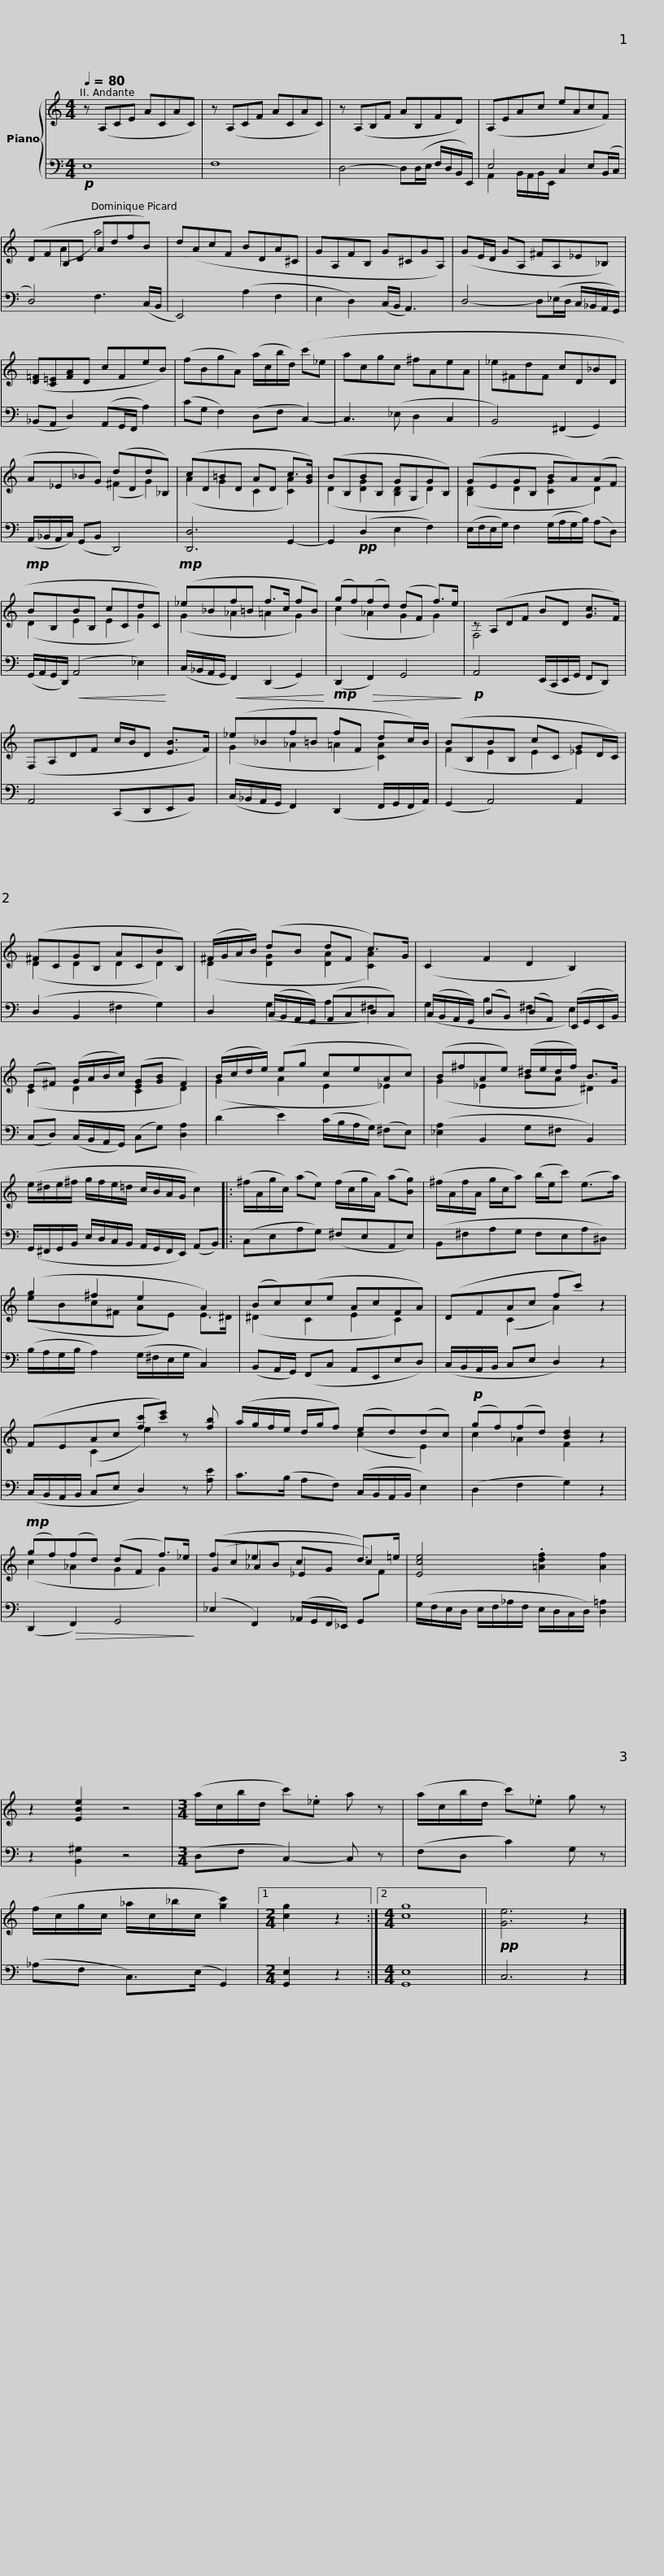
X:1
%%score { ( 1 4 ) | ( 2 3 ) }
L:1/8
Q:1/4=80
M:4/4
I:linebreak $
K:C
V:1 treble
V:4 treble
V:2 bass
V:3 bass
V:1
 z (A,CE ACAC) | z (A,CF ACAC) | z (A,B,F AB,FD) | (A,EAc eAcF) | (DFB,D AdfB) |$ %5
 (dAcF BDA^C | GA,FB, G^CGA,) | (GE/D/ GA, ^FA,_E_B,) | ([D=F][C=E][FA]D cFeB) |$ (fBgA) (a/c/b/d/) (c'_e | %10
 acgc ^fAeA | _e^FdF cD_BD | A_E_BG) (dDd_B,) | (cD=BD AD c>[GB]) |$ (BB,BB, GG,GB,) | %15
 (GEGB, BA)(AF |!mp! BB,BB, cCdC) |!mp! (_e_Bf=B f>c fB) |$ (gf)(fd) (dF f>)e | z (A,DF BD [Gc]>F) | %20
 (F,A,DF c/B/D [EB]>F) | (_e_Bf=B fF dc/)B/ |$ (BB,BB, cC GD/C/) | (^FCGB, ACBB,) |$ (^F/G/A/B/) (dB dF c>)G | %25
 (C2 F2 D2 B,2) | (E^F) (G/A/B/c/) ([EG][GB] F2) |$ (B/c/d/e/) (eg ceAc) | (B^fAe) (^d/e/d/f/) B>G | (e/^d/e/^f/ g/f/e/=d/ c/B/A/G/ c2) |:$ %30
 (^f/A/g/c/) (ae) (f/c/g/A/) (a[Bg]) | (^f/A/f/A/ g/c/a) (b/e/c') (e>a) | (g2 ^f2 e2 A2) | (Bc)(ce AcFA) |$ (DFAc fc') z2 | %35
 (FEAc [fc'][c'e']) z [fb] | (a/g/f/e/ d/g/f) (ed)(dc) |!p! (gf)(fd) [Bd]2 z2 |!mp! (gf)(fd) (dF f>)_e |$ (fc_eB cG d>)=e | %40
 [Ece]4 .[!courtesy!=Adf]2 [Af]2 | z2 [EBe]2 z4 |[M:3/4] (a/c/b/d/ c')._e a z |$ (a/c/b/d/ c')._e g z | (f/c/g/c/ _a/c/_b/c/ [gc']2) |1 %45
[M:2/4] [cg]2 z2 :|2[M:4/4] [cg]8 ||!pp! [Ge]6 z2 |] %48
V:2
!p! E,8 | F,8 | D,4- D,(D,/E,/ F,/D,/B,,/E,,/) | E,4 C,2 E,(B,,/C,/ | D,4) F,3 (C,/B,,/ |$ %5
 E,,4) (A,2 F,2 | E,2 D,2) (C,/B,,/ A,,3) | D,4- D,(_E,/D,/ C,/_B,,/A,,/G,,/) | (_B,,A,, D,2) (A,,G,,/F,,/ A,2) |$ (CG, F,2) (D,F, C,2-) | %10
 C,3 (_E, D,2 C,2 | B,,4) (^F,,2 G,,2) | (A,,/_B,,/A,,/C,/) (G,,B,, D,,4) | [D,,D,]6 G,,2- |$ G,,2!pp! (D,2 E,2 F,2) | %15
 (E,/F,/E,/G,/) F,2 (G,/A,/G,/B,/) (A,D,) | (G,,/A,,/G,,/D,,/)!<(! (A,,4 _E,2)!<)! | (C,/_B,,/A,,/G,,/!<(! F,,2) (D,,2 G,,2)!<)! |$!mp! (D,,2!>(! F,,2) G,,4!>)! |!p! A,,4 (E,,/C,,/E,,/G,,/ F,,D,,) | %20
 A,,4 (C,,D,,E,,B,,) | (C,/_B,,/A,,/G,,/ F,,2) (D,,2 F,,/G,,/F,,/A,,/) |$ (G,,2 A,,4) A,,2 | (D,2 B,,2 ^F,2 G,2) |$ D,2 (C,/B,,/A,,/G,,/) (A,,C,D,C,) | %25
 (C,/B,,/A,,/G,,/) (D,B,,) (D,A,,) (E,,/G,,/E,,/B,,/) | (C,D,) (C,/B,,/A,,/G,,/) (C,G,) [D,A,]2 |$ (D2 E2) (C/B,/A,/G,/) (^F,E,) | ([_E,A,]2 B,,2 G,^F, B,,2) | (G,,/^F,,/G,,/B,,/ E,/D,/C,/B,,/ A,,/G,,/F,,/E,,/) (A,,B,,) |:$ %30
 (C,E,A,G,) (^F,E,A,,E,) | (B,,^F,A,G, F,E,A,^D,) | (B,/A,/G,/B,/ A,2) (G,/^F,/E,/G,/ C,2) | (B,,A,,/G,,/) (F,,C, A,,E,,E,D,) |$ (C,/B,,/A,,/B,,/ C,E, D,2) z2 | %35
 (C,/B,,/A,,/B,,/ C,E, D,2) z [A,E] | C>(B, A,F,) (C,/B,,/A,,/B,,/ E,2) | (D,2 F,2 G,2) z2 | (D,,2!>(! F,,2) G,,4!>)! |$ (_E,2 F,,2) (_A,,/G,,/F,,/_E,,/) G,,[I:staff -1]F | %40
[I:staff +1] (G,/F,/E,/D,/ E,/F,/_A,/F,/ E,/D,/C,/D,/) [D,=A,]2 | z2 [B,,^G,]2 z4 |[M:3/4] (D,F, C,2-) C, z |$ (F,D, C2) G, z | (_A,F, C,>)(E, G,,2) |1 %45
[M:2/4] [G,,E,]2 z2 :|2[M:4/4] [G,,E,]8 || C,6 z2 |] %48
V:3
 x8 | x8 | x8 | A,,2 B,,/A,,/B,,/E,,/ x4 | x8 |$ %5
 x8 | x8 | x8 | x8 |$ x8 | %10
 x8 | x8 | x8 | x8 |$ x8 | %15
 x8 | x8 | x8 |$ x8 | x8 | %20
 x8 | x8 |$ x8 | x8 |$ x2 (G,2 A,2 ^F,2) | %25
 (G,2 B,2 ^F,2 E,2) | x8 |$ x8 | x8 | x8 |:$ %30
 x8 | x8 | x8 | x8 |$ x8 | %35
 x8 | x8 | x8 | x8 |$ x8 | %40
 x8 | x8 |[M:3/4] x6 |$ x6 | x6 |1 %45
[M:2/4] x4 :|2[M:4/4] x8 || x8 |] %48
V:4
 x8 | x8 | x8 | x8 | x2 (A2 a4) |$ %5
 x8 | x8 | x8 | x8 |$ x8 | %10
 x8 | x8 | x4 (^F2 G2) | (A2 G2 C2 [CA]2) |$ (D2 [DG]2 [B,D]2 D2) | %15
 ([B,D]2 D2 [CG]2 D2) | (D2 E2 E2 G2) | (G2 _A2 =A2 G2) |$ (c2 _A2 G2 G2) | F,4 x4 | %20
 x8 | (G2 _A2 =A2 [CA]2) |$ (F2 E2 E2 _E2) | (D2 D2 D2 D2) |$ (D2 [DG]2 [DA]2 [CA]2) | %25
 x8 | (C2 D2 C2 D2) |$ (G2 A2 E2 _E2) | (G2 _E2 BA ^D2) | x8 |:$ %30
 x8 | x8 | (eBc^F AE) E>^D | (^D2 C2 E2 C2) |$ x2 (C2 A2) x2 | %35
 x2 (C2 e2) x2 | x4 (c2 E2) | c2 _A2 F2 x2 | (c2 _A2 G2 G2) |$ (G2 _A2 _E2 c2) | %40
 x8 | x8 |[M:3/4] x6 |$ x6 | x6 |1 %45
[M:2/4] x4 :|2[M:4/4] x8 || x8 |] %48
